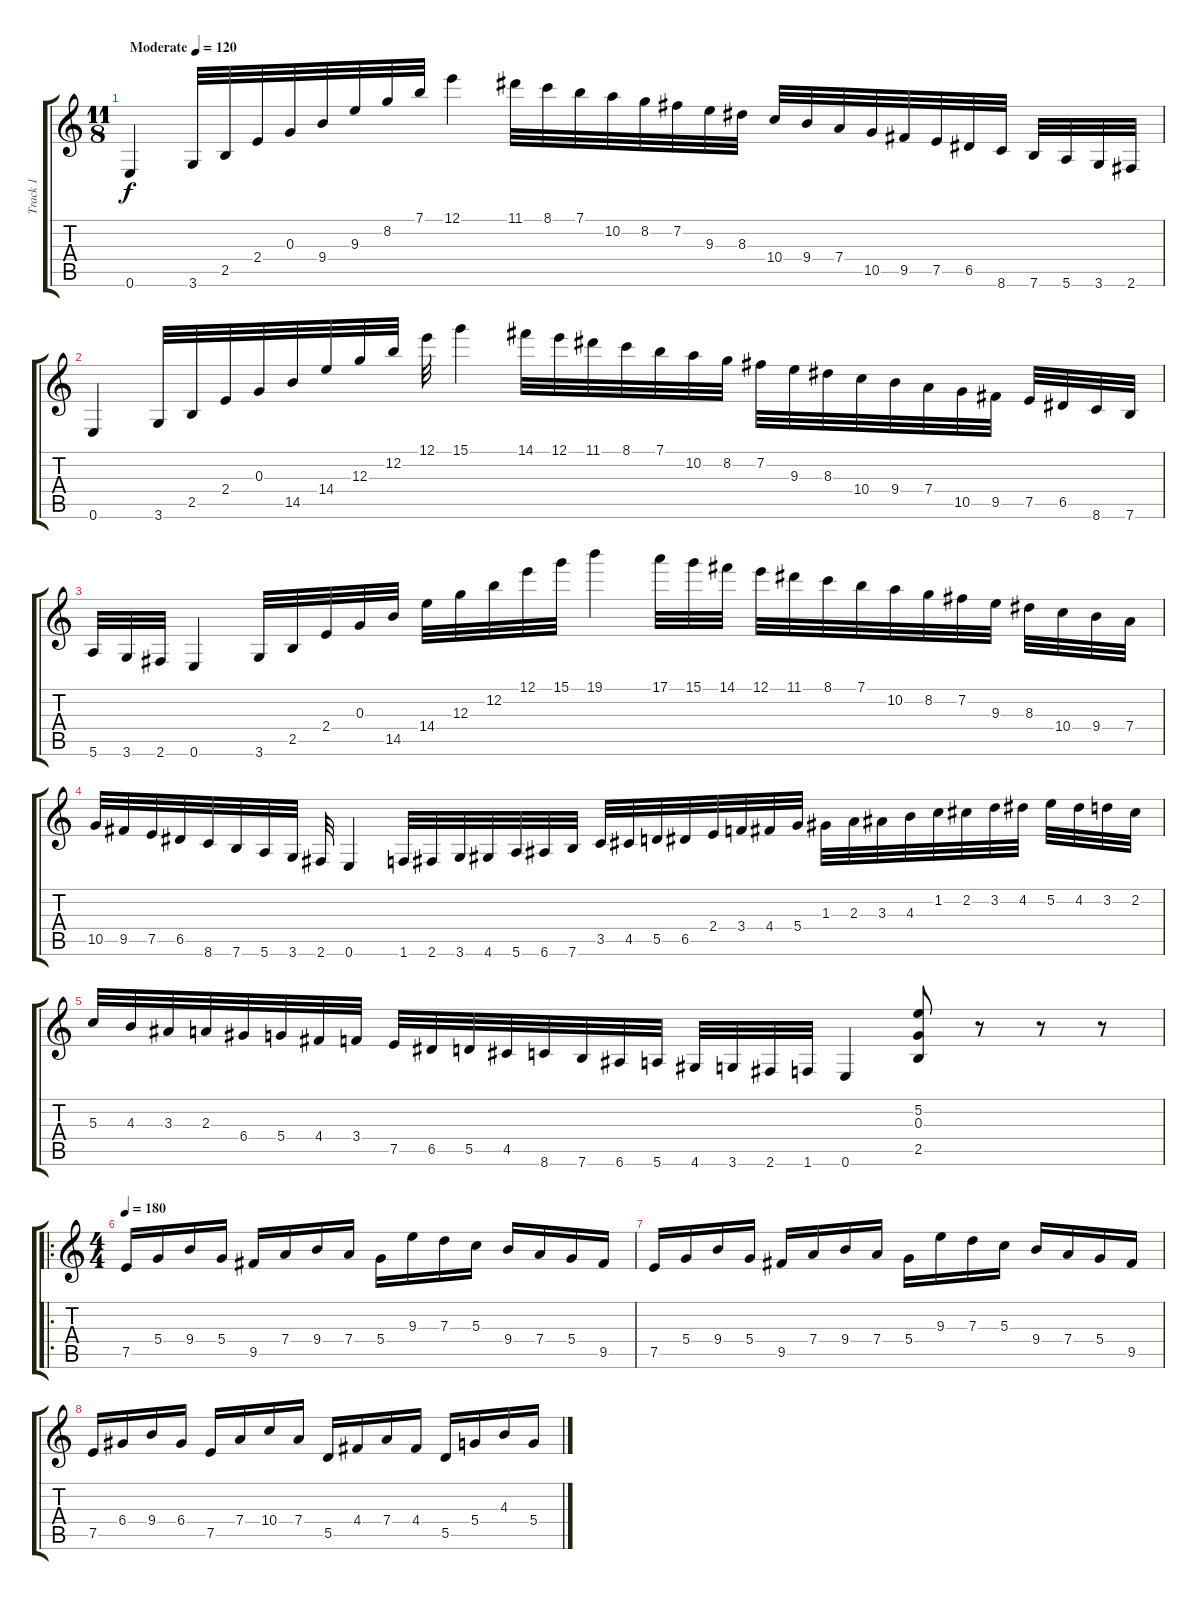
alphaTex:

\track ("Track 1" "Track 1") {instrument distortionguitar}
\staff {score tabs}
\tuning (E4 B3 G3 D3 A2 E2) {hide}
\ts (11 8)
\tempo (120 "Moderate")
\clef g2
\ks c
0.6.4{dy f instrument distortionguitar} 3.6.32 2.5.32 2.4.32 0.3.32 9.4.32 9.3.32 8.2.32 7.1.32 12.1.4 11.1.32 8.1.32 7.1.32 10.2.32 8.2.32 7.2.32 9.3.32 8.3.32 10.4.32 9.4.32 7.4.32 10.5.32 9.5.32 7.5.32 6.5.32 8.6.32 7.6.32 5.6.32 3.6.32 2.6.32 |
0.6.4 3.6.32 2.5.32 2.4.32 0.3.32 14.5.32 14.4.32 12.3.32 12.2.32 12.1.32 15.1.4 14.1.32 12.1.32 11.1.32 8.1.32 7.1.32 10.2.32 8.2.32 7.2.32 9.3.32 8.3.32 10.4.32 9.4.32 7.4.32 10.5.32 9.5.32 7.5.32 6.5.32 8.6.32 7.6.32 |
5.6.32 3.6.32 2.6.32 0.6.4 3.6.32 2.5.32 2.4.32 0.3.32 14.5.32 14.4.32 12.3.32 12.2.32 12.1.32 15.1.32 19.1.4 17.1.32 15.1.32 14.1.32 12.1.32 11.1.32 8.1.32 7.1.32 10.2.32 8.2.32 7.2.32 9.3.32 8.3.32 10.4.32 9.4.32 7.4.32 |
10.5.32 9.5.32 7.5.32 6.5.32 8.6.32 7.6.32 5.6.32 3.6.32 2.6.32 0.6.4 1.6.32 2.6.32 3.6.32 4.6.32 5.6.32 6.6.32 7.6.32 3.5.32 4.5.32 5.5.32 6.5.32 2.4.32 3.4.32 4.4.32 5.4.32 1.3.32 2.3.32 3.3.32 4.3.32 1.2.32 2.2.32 3.2.32 4.2.32 5.2.32 4.2.32 3.2.32 2.2.32 |
5.3.32 4.3.32 3.3.32 2.3.32 6.4.32 5.4.32 4.4.32 3.4.32 7.5.32 6.5.32 5.5.32 4.5.32 8.6.32 7.6.32 6.6.32 5.6.32 4.6.32 3.6.32 2.6.32 1.6.32 0.6.4 (5.2 0.3 2.5).8 r.8 r.8 r.8 |
\ro
\ts (4 4)
\tempo 180
7.5.16 5.4.16 9.4.16 5.4.16 9.5.16 7.4.16 9.4.16 7.4.16 5.4.16 9.3.16 7.3.16 5.3.16 9.4.16 7.4.16 5.4.16 9.5.16 |
7.5.16 5.4.16 9.4.16 5.4.16 9.5.16 7.4.16 9.4.16 7.4.16 5.4.16 9.3.16 7.3.16 5.3.16 9.4.16 7.4.16 5.4.16 9.5.16 |
7.5.16 6.4.16 9.4.16 6.4.16 7.5.16 7.4.16 10.4.16 7.4.16 5.5.16 4.4.16 7.4.16 4.4.16 5.5.16 5.4.16 4.3.16 5.4.16
